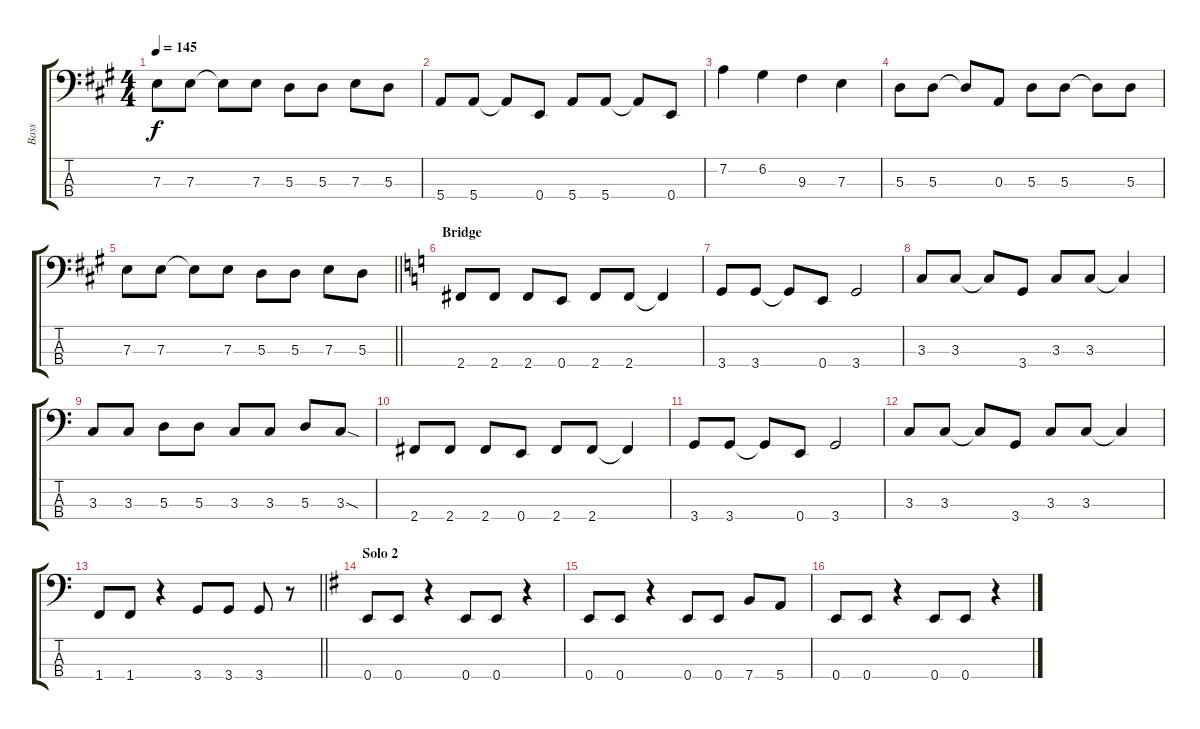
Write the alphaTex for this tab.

\track ("Bass" "Bass") {instrument electricbasspick}
\staff {score tabs}
\tuning (G2 D2 A1 E1) {hide}
\ts (4 4)
\tempo 145
\clef f4
\ks a
7.3.8{dy f} 7.3.8 7.3{t}.8 7.3.8 5.3.8 5.3.8 7.3.8 5.3.8 |
5.4.8 5.4.8 5.4{t}.8 0.4.8 5.4.8 5.4.8 5.4{t}.8 0.4.8 |
7.2.4 6.2.4 9.3.4 7.3.4 |
5.3.8 5.3.8 5.3{t}.8 0.3.8 5.3.8 5.3.8 5.3{t}.8 5.3.8 |
\barLineRight lightlight
7.3.8 7.3.8 7.3{t}.8 7.3.8 5.3.8 5.3.8 7.3.8 5.3.8 |
\section ("" "Bridge")
\ks c
2.4.8 2.4.8 2.4.8 0.4.8 2.4.8 2.4.8 2.4{t}.4 |
3.4.8 3.4.8 3.4{t}.8 0.4.8 3.4.2 |
3.3.8 3.3.8 3.3{t}.8 3.4.8 3.3.8 3.3.8 3.3{t}.4 |
3.3.8 3.3.8 5.3.8 5.3.8 3.3.8 3.3.8 5.3.8 3.3{sod}.8 |
2.4.8 2.4.8 2.4.8 0.4.8 2.4.8 2.4.8 2.4{t}.4 |
3.4.8 3.4.8 3.4{t}.8 0.4.8 3.4.2 |
3.3.8 3.3.8 3.3{t}.8 3.4.8 3.3.8 3.3.8 3.3{t}.4 |
\barLineRight lightlight
1.4.8 1.4.8 r.4 3.4.8 3.4.8 3.4.8 r.8 |
\section ("" "Solo 2")
\ks eminor
0.4.8 0.4.8 r.4 0.4.8 0.4.8 r.4 |
0.4.8 0.4.8 r.4 0.4.8 0.4.8 7.4.8 5.4.8 |
0.4.8 0.4.8 r.4 0.4.8 0.4.8 r.4
